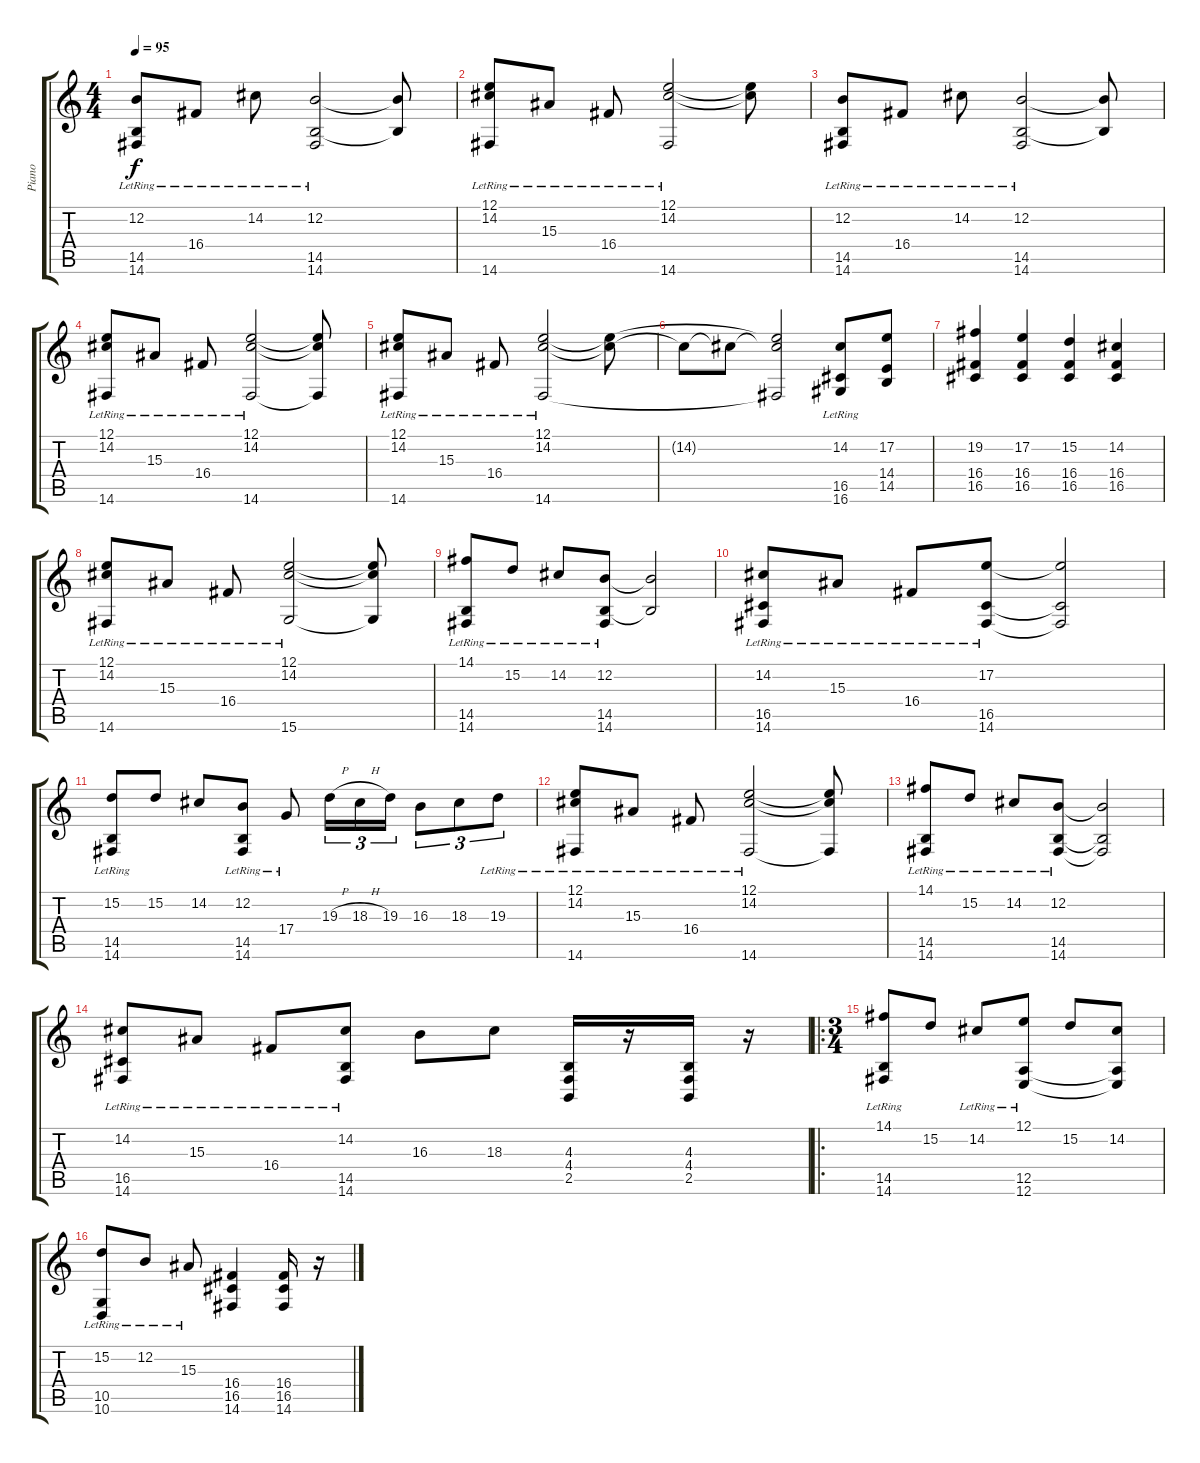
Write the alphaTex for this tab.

\track ("Piano" "Piano") {instrument acousticgrandpiano}
\staff {score tabs}
\tuning (E4 B3 G3 D3 A2 E2) {hide}
\ts (4 4)
\tempo 95
\clef g2
\ks c
(12.2{lr} 14.5{lr} 14.6{lr}).8{dy f instrument acousticgrandpiano} 16.4{lr}.8 14.2{lr}.8 (12.2{lr} 14.5{lr} 14.6{lr}).2 (12.2{t} 14.5{t}).8 |
(12.1{lr} 14.2{lr} 14.6{lr}).8 15.3{lr}.8 16.4{lr}.8 (12.1{lr} 14.2{lr} 14.6{lr}).2 (12.1{t} 14.2{t}).8 |
(12.2{lr} 14.5{lr} 14.6{lr}).8 16.4{lr}.8 14.2{lr}.8 (12.2{lr} 14.5{lr} 14.6{lr}).2 (12.2{t} 14.5{t}).8 |
(12.1{lr} 14.2{lr} 14.6{lr}).8 15.3{lr}.8 16.4{lr}.8 (12.1{lr} 14.2{lr} 14.6{lr}).2 (12.1{t} 14.2{t} 14.6{t}).8 |
(12.1{lr} 14.2{lr} 14.6{lr}).8 15.3{lr}.8 16.4{lr}.8 (12.1{lr} 14.2{lr} 14.6{lr}).2 (12.1{t} 14.2{t}).8 |
14.2{t}.8 14.2{t}.8 (12.1{t} 14.2{t} 14.6{t}).2 (14.2 16.5 16.6{lr}).8 (17.2 14.4 14.5).8 |
(19.2 16.4 16.5).4 (17.2 16.4 16.5).4 (15.2 16.4 16.5).4 (14.2 16.4 16.5).4 |
(12.1{lr} 14.2{lr} 14.6{lr}).8 15.3{lr}.8 16.4{lr}.8 (12.1{lr} 14.2{lr} 15.6{lr}).2 (12.1{t} 14.2{t} 15.6{t}).8 |
(14.1{lr} 14.5{lr} 14.6{lr}).8 15.2{lr}.8 14.2{lr}.8 (12.2{lr} 14.5{lr} 14.6{lr}).8 (12.2{t} 14.5{t}).2 |
(14.2{lr} 16.5{lr} 14.6{lr}).8 15.3{lr}.8 16.4{lr}.8 (17.2{lr} 16.5{lr} 14.6{lr}).8 (17.2{t} 16.5{t} 14.6{t}).2 |
(15.2 14.5{lr} 14.6{lr}).8 15.2.8 14.2.8 (12.2{lr} 14.5{lr} 14.6{lr}).8 17.4{lr}.8 19.3{h}.16{tu (3 2)} 18.3{h}.16{tu (3 2)} 19.3.16{tu (3 2)} 16.3.8{tu (3 2)} 18.3.8{tu (3 2)} 19.3{lr}.8{tu (3 2)} |
(12.1{lr} 14.2{lr} 14.6{lr}).8 15.3{lr}.8 16.4{lr}.8 (12.1{lr} 14.2{lr} 14.6{lr}).2 (12.1{t} 14.2{t} 14.6{t}).8 |
(14.1{lr} 14.5{lr} 14.6{lr}).8 15.2{lr}.8 14.2{lr}.8 (12.2{lr} 14.5{lr} 14.6{lr}).8 (12.2{t} 14.5{t} 14.6{t}).2 |
(14.2{lr} 16.5{lr} 14.6{lr}).8 15.3{lr}.8 16.4{lr}.8 (14.2{lr} 14.5{lr} 14.6{lr}).8 16.3.8 18.3.8 (4.3 4.4 2.5).16 r.16 (4.3 4.4 2.5).16 r.16 |
\ro
\ts (3 4)
(14.1{lr} 14.5{lr} 14.6{lr}).8 15.2.8 14.2{lr}.8 (12.1{lr} 12.5 12.6).8 15.2.8 (14.2 12.5{t} 12.6{t}).8 |
(15.2 10.5{lr} 10.6{lr}).8 12.2{lr}.8 15.3{lr}.8 (16.4 16.5 14.6).4 (16.4 16.5 14.6).16 r.16
